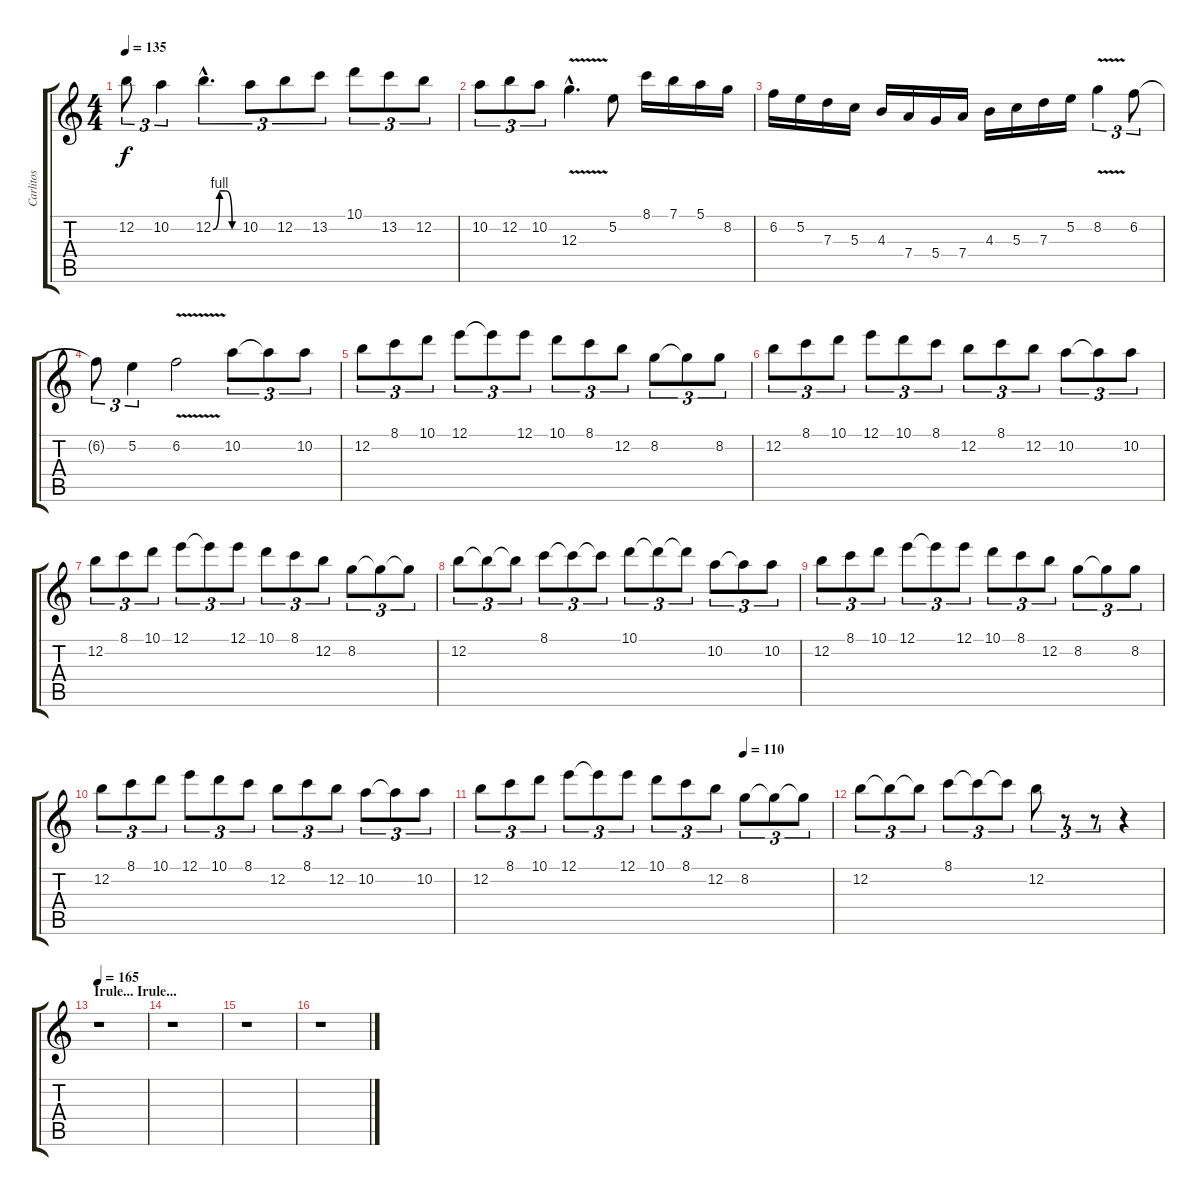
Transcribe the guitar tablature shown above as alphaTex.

\track ("Carlitos" "Carlitos") {instrument overdrivenguitar}
\staff {score tabs}
\tuning (E4 B3 G3 D3 A2 E2) {hide}
\ts (4 4)
\tempo 135
\clef g2
\ks c
12.2{t}.8{tu (3 2) dy f} 10.2.4{tu (3 2)} 12.2{be (custom 0 0 15 4 30 4 45 0 60 0) hac}.4{d tu (3 2)} 10.2.8{tu (3 2)} 12.2.8{tu (3 2)} 13.2.8{tu (3 2)} 10.1.8{tu (3 2)} 13.2.8{tu (3 2)} 12.2.8{tu (3 2)} |
10.2.8{tu (3 2)} 12.2.8{tu (3 2)} 10.2.8{tu (3 2)} 12.3{v hac}.4{d} 5.2.8 8.1.16 7.1.16 5.1.16 8.2.16 |
6.2.16 5.2.16 7.3.16 5.3.16 4.3.16 7.4.16 5.4.16 7.4.16 4.3.16 5.3.16 7.3.16 5.2.16 8.2{v}.4{tu (3 2)} 6.2.8{tu (3 2)} |
6.2{t}.8{tu (3 2)} 5.2.4{tu (3 2)} 6.2{v}.2 10.2.8{tu (3 2) volume 9 balance 9} 10.2{t}.8{tu (3 2)} 10.2.8{tu (3 2)} |
12.2.8{tu (3 2)} 8.1.8{tu (3 2)} 10.1.8{tu (3 2)} 12.1.8{tu (3 2)} 12.1{t}.8{tu (3 2)} 12.1.8{tu (3 2)} 10.1.8{tu (3 2)} 8.1.8{tu (3 2)} 12.2.8{tu (3 2)} 8.2.8{tu (3 2)} 8.2{t}.8{tu (3 2)} 8.2.8{tu (3 2)} |
12.2.8{tu (3 2)} 8.1.8{tu (3 2)} 10.1.8{tu (3 2)} 12.1.8{tu (3 2)} 10.1.8{tu (3 2)} 8.1.8{tu (3 2)} 12.2.8{tu (3 2)} 8.1.8{tu (3 2)} 12.2.8{tu (3 2)} 10.2.8{tu (3 2)} 10.2{t}.8{tu (3 2)} 10.2.8{tu (3 2)} |
12.2.8{tu (3 2)} 8.1.8{tu (3 2)} 10.1.8{tu (3 2)} 12.1.8{tu (3 2)} 12.1{t}.8{tu (3 2)} 12.1.8{tu (3 2)} 10.1.8{tu (3 2)} 8.1.8{tu (3 2)} 12.2.8{tu (3 2)} 8.2.8{tu (3 2)} 8.2{t}.8{tu (3 2)} 8.2{t}.8{tu (3 2)} |
12.2.8{tu (3 2)} 12.2{t}.8{tu (3 2)} 12.2{t}.8{tu (3 2)} 8.1.8{tu (3 2)} 8.1{t}.8{tu (3 2)} 8.1{t}.8{tu (3 2)} 10.1.8{tu (3 2)} 10.1{t}.8{tu (3 2)} 10.1{t}.8{tu (3 2)} 10.2.8{tu (3 2)} 10.2{t}.8{tu (3 2)} 10.2.8{tu (3 2)} |
12.2.8{tu (3 2)} 8.1.8{tu (3 2)} 10.1.8{tu (3 2)} 12.1.8{tu (3 2)} 12.1{t}.8{tu (3 2)} 12.1.8{tu (3 2)} 10.1.8{tu (3 2)} 8.1.8{tu (3 2)} 12.2.8{tu (3 2)} 8.2.8{tu (3 2)} 8.2{t}.8{tu (3 2)} 8.2.8{tu (3 2)} |
12.2.8{tu (3 2)} 8.1.8{tu (3 2)} 10.1.8{tu (3 2)} 12.1.8{tu (3 2)} 10.1.8{tu (3 2)} 8.1.8{tu (3 2)} 12.2.8{tu (3 2)} 8.1.8{tu (3 2)} 12.2.8{tu (3 2)} 10.2.8{tu (3 2)} 10.2{t}.8{tu (3 2)} 10.2.8{tu (3 2)} |
\tempo (110 0.75)
12.2.8{tu (3 2)} 8.1.8{tu (3 2)} 10.1.8{tu (3 2)} 12.1.8{tu (3 2)} 12.1{t}.8{tu (3 2)} 12.1.8{tu (3 2)} 10.1.8{tu (3 2)} 8.1.8{tu (3 2)} 12.2.8{tu (3 2)} 8.2.8{tu (3 2)} 8.2{t}.8{tu (3 2)} 8.2{t}.8{tu (3 2)} |
12.2.8{tu (3 2)} 12.2{t}.8{tu (3 2)} 12.2{t}.8{tu (3 2)} 8.1.8{tu (3 2)} 8.1{t}.8{tu (3 2)} 8.1{t}.8{tu (3 2)} 12.2.8{tu (3 2)} r.8{tu (3 2)} r.8{tu (3 2)} r.4 |
\section ("" "Irule... Irule...")
\tempo 165
r.1 |
r.1 |
r.1 |
r.1
